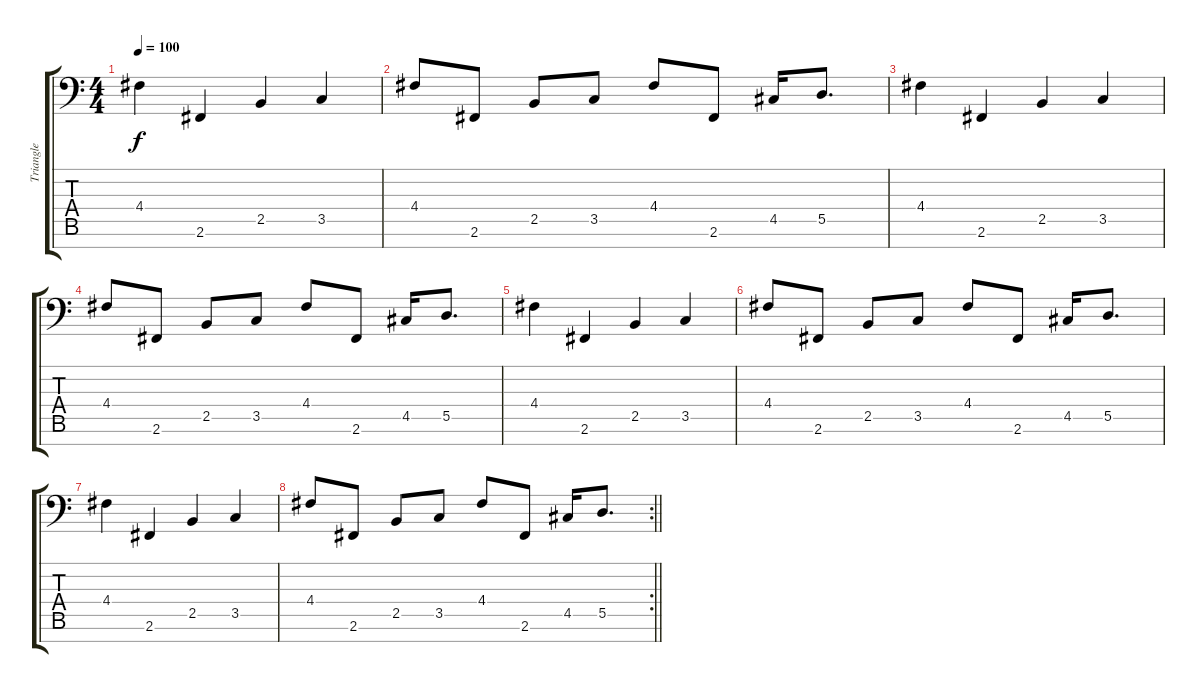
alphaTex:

\track ("Triangle" "Triangle") {instrument electricbassfinger}
\staff {score tabs}
\tuning (E3 B2 G2 D2 A1 E1 B0) {hide}
\ts (4 4)
\tempo 100
\clef f4
\ks c
4.4.4{dy f} 2.6.4 2.5.4 3.5.4 |
4.4.8 2.6.8 2.5.8 3.5.8 4.4.8 2.6.8 4.5.16 5.5.8{d} |
4.4.4 2.6.4 2.5.4 3.5.4 |
4.4.8 2.6.8 2.5.8 3.5.8 4.4.8 2.6.8 4.5.16 5.5.8{d} |
4.4.4 2.6.4 2.5.4 3.5.4 |
4.4.8 2.6.8 2.5.8 3.5.8 4.4.8 2.6.8 4.5.16 5.5.8{d} |
4.4.4 2.6.4 2.5.4 3.5.4 |
\rc 2
\barLineRight lightlight
4.4.8 2.6.8 2.5.8 3.5.8 4.4.8 2.6.8 4.5.16 5.5.8{d}
